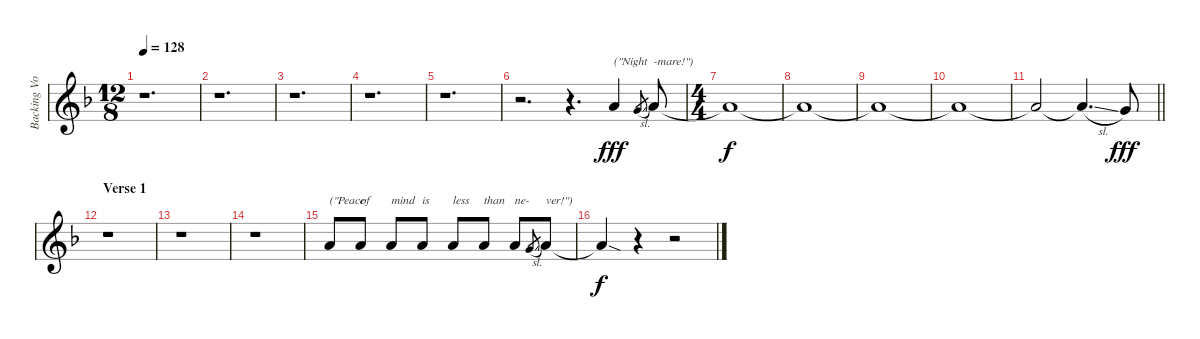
\track ("Backing Vocals 1" "Backing Vo") {instrument lead6voice}
\staff {score}
\tuning (E4 B3 G3 D3 A2 D2) {hide}
\ts (12 8)
\tempo 128
\clef g2
\ks dminor
r.1{d dy fff} |
r.1{d} |
r.1{d} |
r.1{d} |
r.1{d} |
r.2{d} r.4{d} 5.1.4{txt "(\"Night"} 3.1{sl}.8{gr} 5.1.8{txt "-mare!\")"} |
\ts (4 4)
5.1{t}.1{dy f} |
5.1{t}.1 |
5.1{t}.1 |
5.1{t}.1 |
\barLineRight lightlight
5.1{t}.2 5.1{sl t}.4{d} 3.1.8{dy fff} |
\section ("" "Verse 1")
r.1 |
r.1 |
r.1 |
5.1.8{txt "(\"Peace"} 5.1.8{txt "of"} 5.1.8{txt "mind"} 5.1.8{txt "is"} 5.1.8{txt "less"} 5.1.8{txt "than"} 5.1.8{txt "ne-"} 3.1{sl}.8{gr} 5.1.8{txt "ver!\")"} |
5.1{sod t}.4{dy f} r.4 r.2
